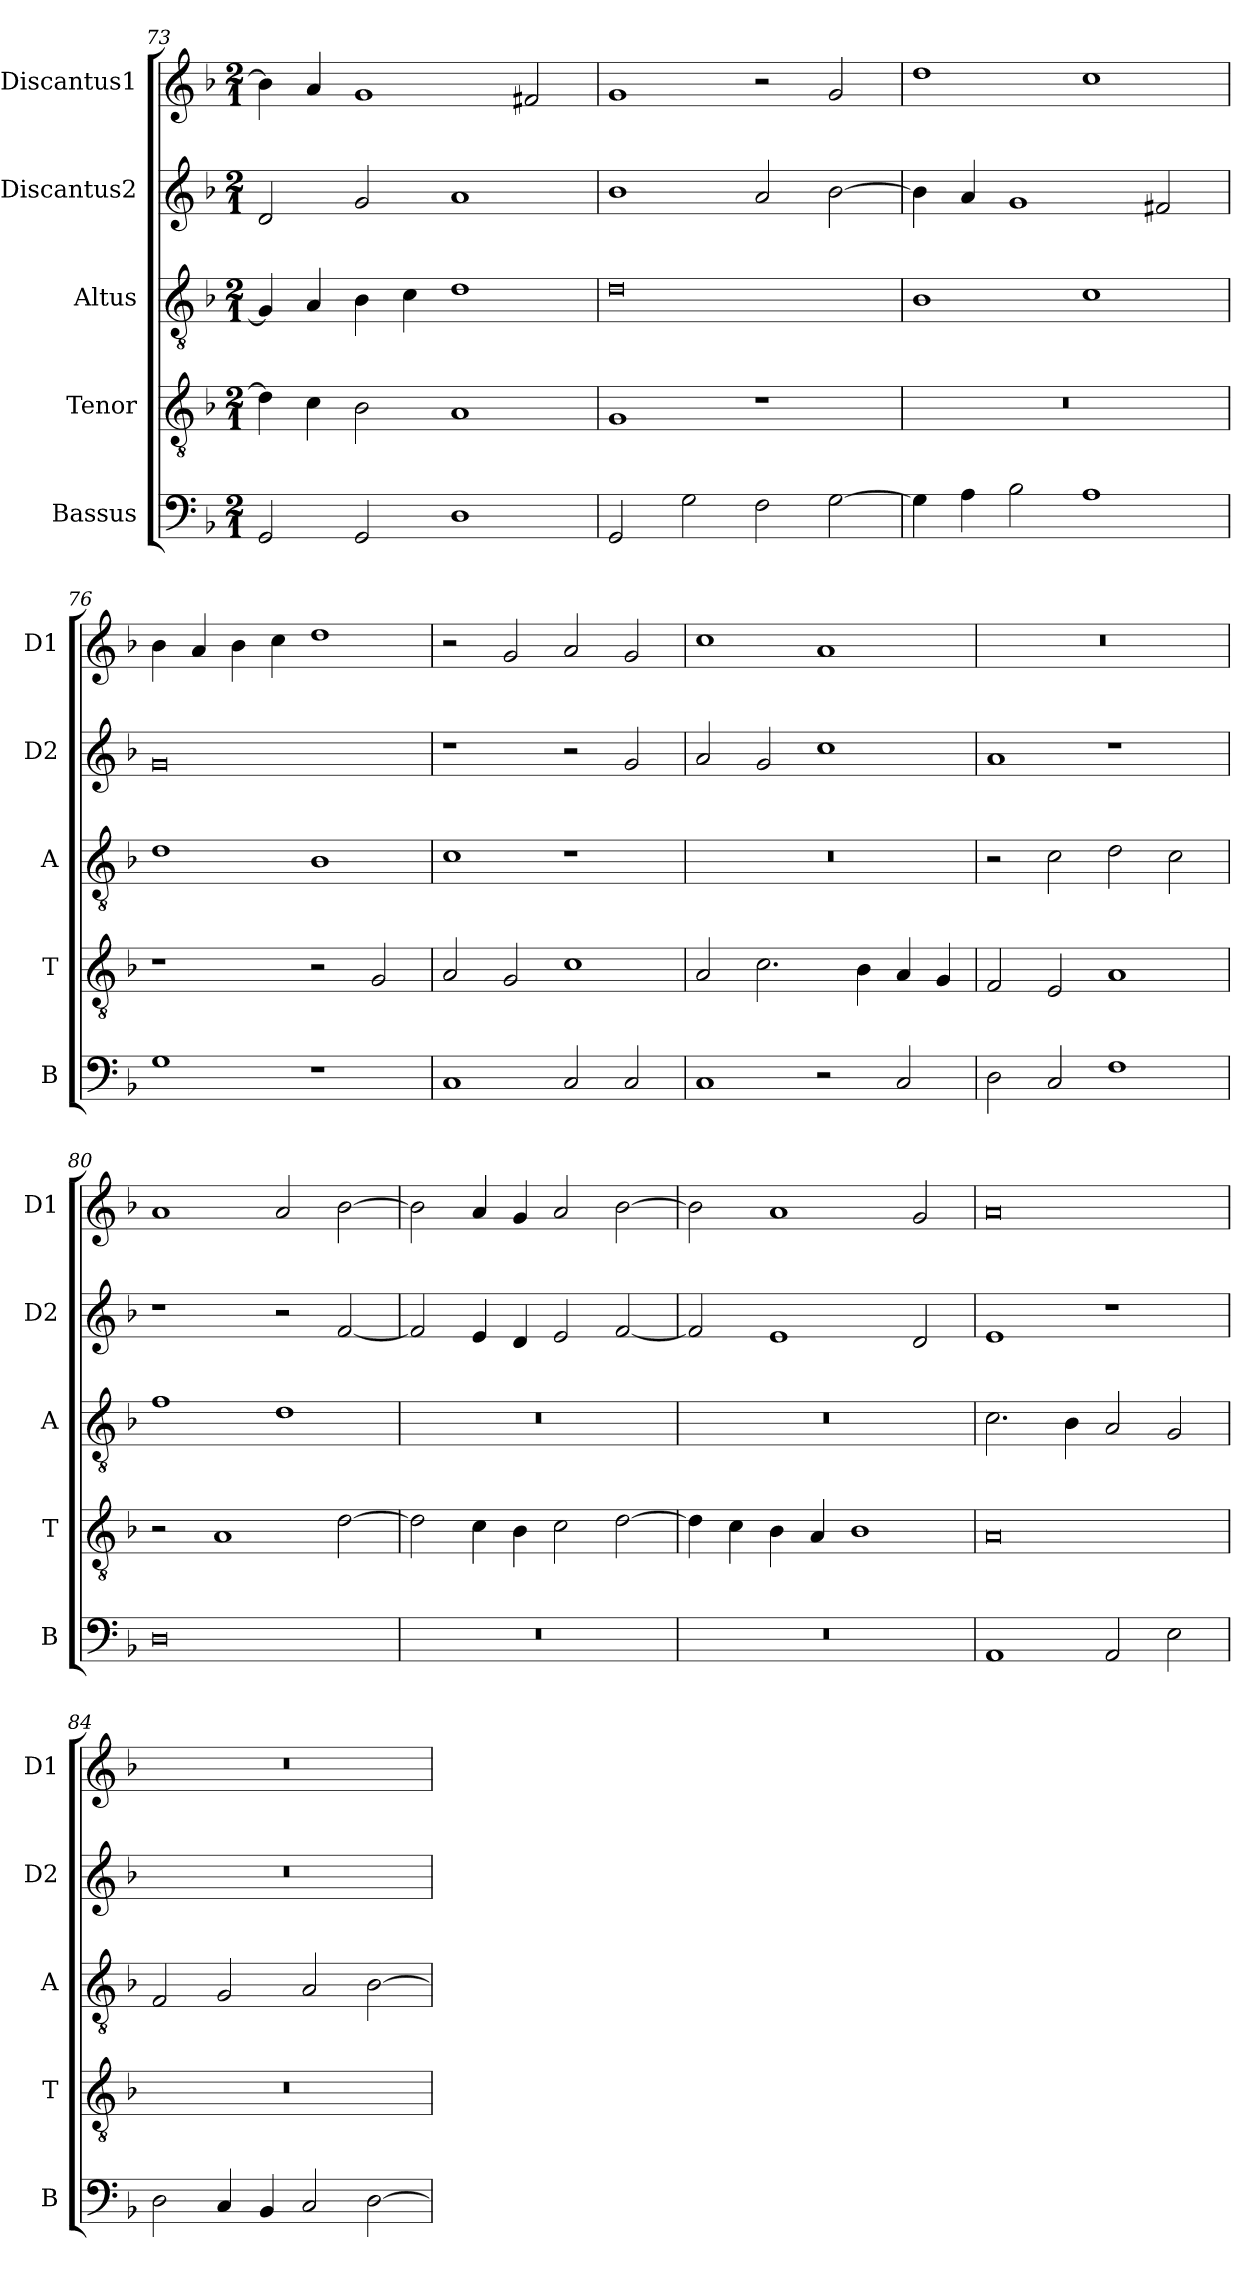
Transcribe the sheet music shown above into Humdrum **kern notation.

**kern	**kern	**kern	**kern	**kern
*part5	*part4	*part3	*part2	*part1
*staff5	*staff4	*staff3	*staff2	*staff1
*I"Bassus	*I"Tenor	*I"Altus	*I"Discantus2	*I"Discantus1
*I'B	*I'T	*I'A	*I'D2	*I'D1
*clefF4	*clefGv2	*clefGv2	*clefG2	*clefG2
*k[b-]	*k[b-]	*k[b-]	*k[b-]	*k[b-]
*M2/1	*M2/1	*M2/1	*M2/1	*M2/1
=73	=73	=73	=73	=73
2GG/	4d\]	4G/]	2d/	4b-\]
.	4c\	4A/	.	4a/
2GG/	2B-\	4B-\	2g/	1g
.	.	4c\	.	.
1D	1A	1d	1a	.
.	.	.	.	2f#X/
=74	=74	=74	=74	=74
2GG/	1G	0d	1b-	1g
2G\	.	.	.	.
2F\	1r	.	2a/	2r
[2G\	.	.	[2b-\	2g/
=75	=75	=75	=75	=75
4G\]	0r	1B-	4b-\]	1dd
4A\	.	.	4a/	.
2B-\	.	.	1g	.
1A	.	1c	.	1cc
.	.	.	2f#X/	.
=76	=76	=76	=76	=76
1G	1r	1d	0g	4b-\
.	.	.	.	4a/
.	.	.	.	4b-\
.	.	.	.	4cc\
1r	2r	1B-	.	1dd
.	2G/	.	.	.
=77	=77	=77	=77	=77
1C	2A/	1c	1r	2r
.	2G/	.	.	2g/
2C/	1c	1r	2r	2a/
2C/	.	.	2g/	2g/
=78	=78	=78	=78	=78
1C	2A/	0r	2a/	1cc
.	2.c\	.	2g/	.
2r	.	.	1cc	1a
.	4B-\	.	.	.
2C/	4A/	.	.	.
.	4G/	.	.	.
=79	=79	=79	=79	=79
2D\	2F/	2r	1a	0r
2C/	2E/	2c\	.	.
1F	1A	2d\	1r	.
.	.	2c\	.	.
=80	=80	=80	=80	=80
0D	2r	1f	1r	1a
.	1A	.	.	.
.	.	1d	2r	2a/
.	[2d\	.	[2f/	[2b-\
=81	=81	=81	=81	=81
0r	2d\]	0r	2f/]	2b-\]
.	4c\	.	4e/	4a/
.	4B-\	.	4d/	4g/
.	2c\	.	2e/	2a/
.	[2d\	.	[2f/	[2b-\
=82	=82	=82	=82	=82
0r	4d\]	0r	2f/]	2b-\]
.	4c\	.	.	.
.	4B-\	.	1e	1a
.	4A/	.	.	.
.	1B-	.	.	.
.	.	.	2d/	2g/
=83	=83	=83	=83	=83
1AA	0A	2.c\	1e	0a
.	.	4B-\	.	.
2AA/	.	2A/	1r	.
2E\	.	2G/	.	.
=84	=84	=84	=84	=84
2D\	0r	2F/	0r	0r
4C/	.	2G/	.	.
4BB-/	.	.	.	.
2C/	.	2A/	.	.
[2D\	.	[2B-\	.	.
=	=	=	=	=
*-	*-	*-	*-	*-
